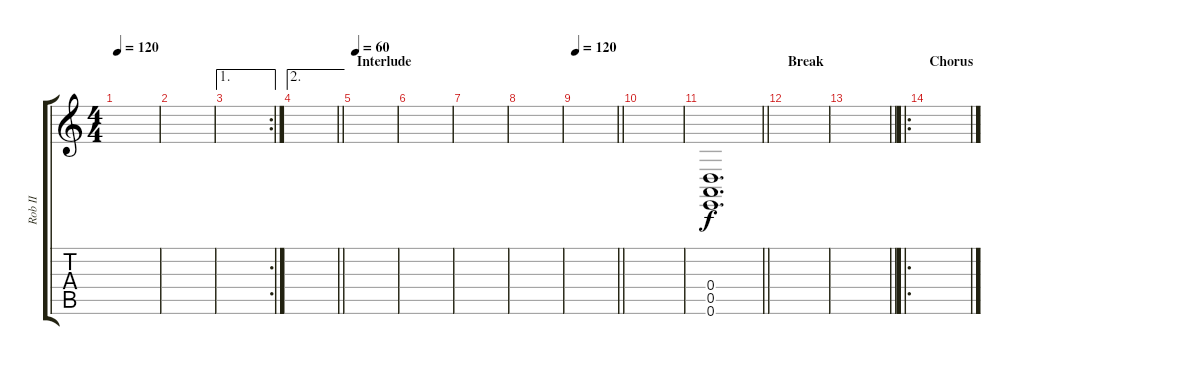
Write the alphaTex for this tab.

\track ("Rob II" "Rob II") {instrument reversecymbal}
\staff {score tabs}
\tuning (E4 B3 G3 D3 A2 E2) {hide}
\ts (4 4)
\tempo 120
\clef g2
\ks c
|
|
\ae 1
\rc 2
|
\ae 2
\barLineRight lightlight
|
\section ("" "Interlude")
\tempo 60
|
|
|
|
\tempo 120
\barLineRight lightlight
|
|
\barLineRight lightlight
(0.4 0.5 0.6).1{d} |
\section ("" "Break")
|
\barLineRight lightlight
|
\ro
\section ("" "Chorus")
